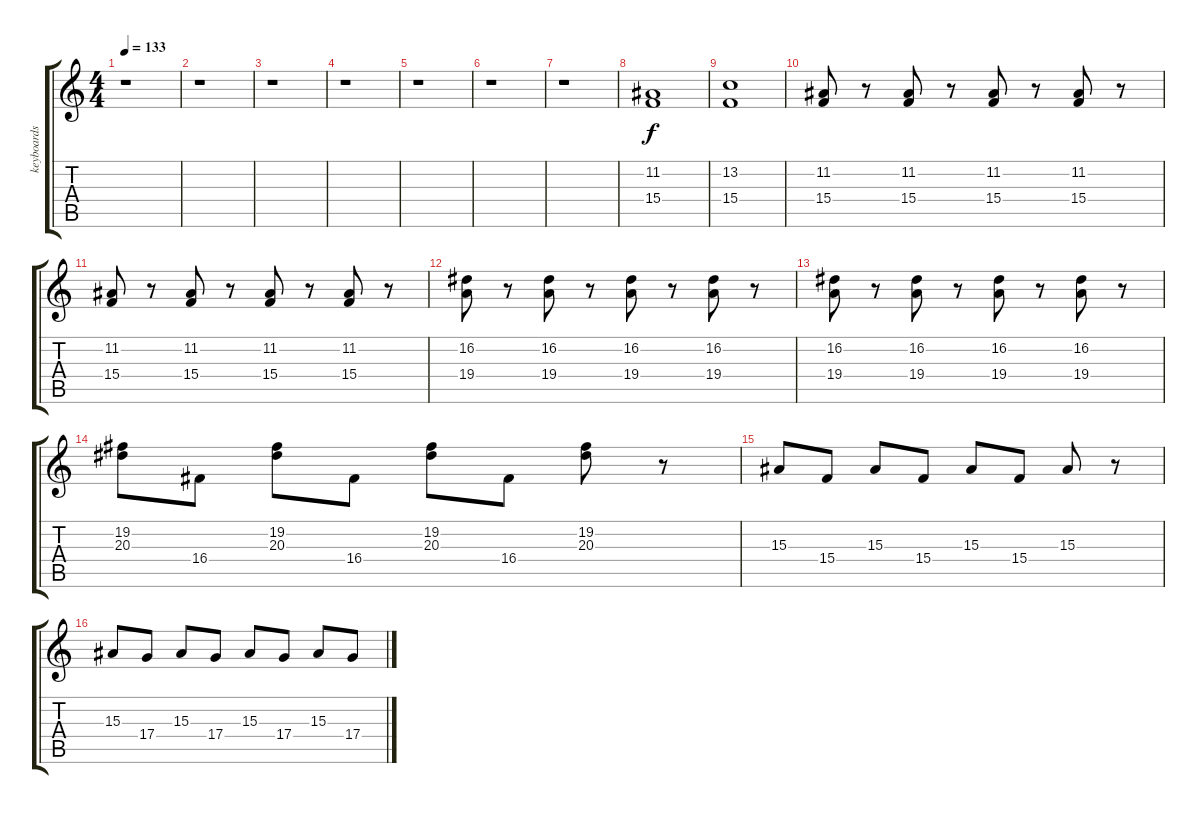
\track ("keyboards ollausson" "keyboards ") {instrument violin}
\staff {score tabs}
\tuning (E4 B3 G3 D3 A2 E2) {hide}
\ts (4 4)
\tempo 133
\clef g2
\ks c
r.1{dy f instrument violin} |
r.1 |
r.1 |
r.1 |
r.1 |
r.1 |
r.1 |
(11.2 15.4).1 |
(13.2 15.4).1 |
(11.2 15.4).8 r.8 (11.2 15.4).8 r.8 (11.2 15.4).8 r.8 (11.2 15.4).8 r.8 |
(11.2 15.4).8 r.8 (11.2 15.4).8 r.8 (11.2 15.4).8 r.8 (11.2 15.4).8 r.8 |
(16.2 19.4).8 r.8 (16.2 19.4).8 r.8 (16.2 19.4).8 r.8 (16.2 19.4).8 r.8 |
(16.2 19.4).8 r.8 (16.2 19.4).8 r.8 (16.2 19.4).8 r.8 (16.2 19.4).8 r.8 |
(19.2 20.3).8 16.4.8 (19.2 20.3).8 16.4.8 (19.2 20.3).8 16.4.8 (19.2 20.3).8 r.8 |
15.3.8 15.4.8 15.3.8 15.4.8 15.3.8 15.4.8 15.3.8 r.8 |
15.3.8 17.4.8 15.3.8 17.4.8 15.3.8 17.4.8 15.3.8 17.4.8
